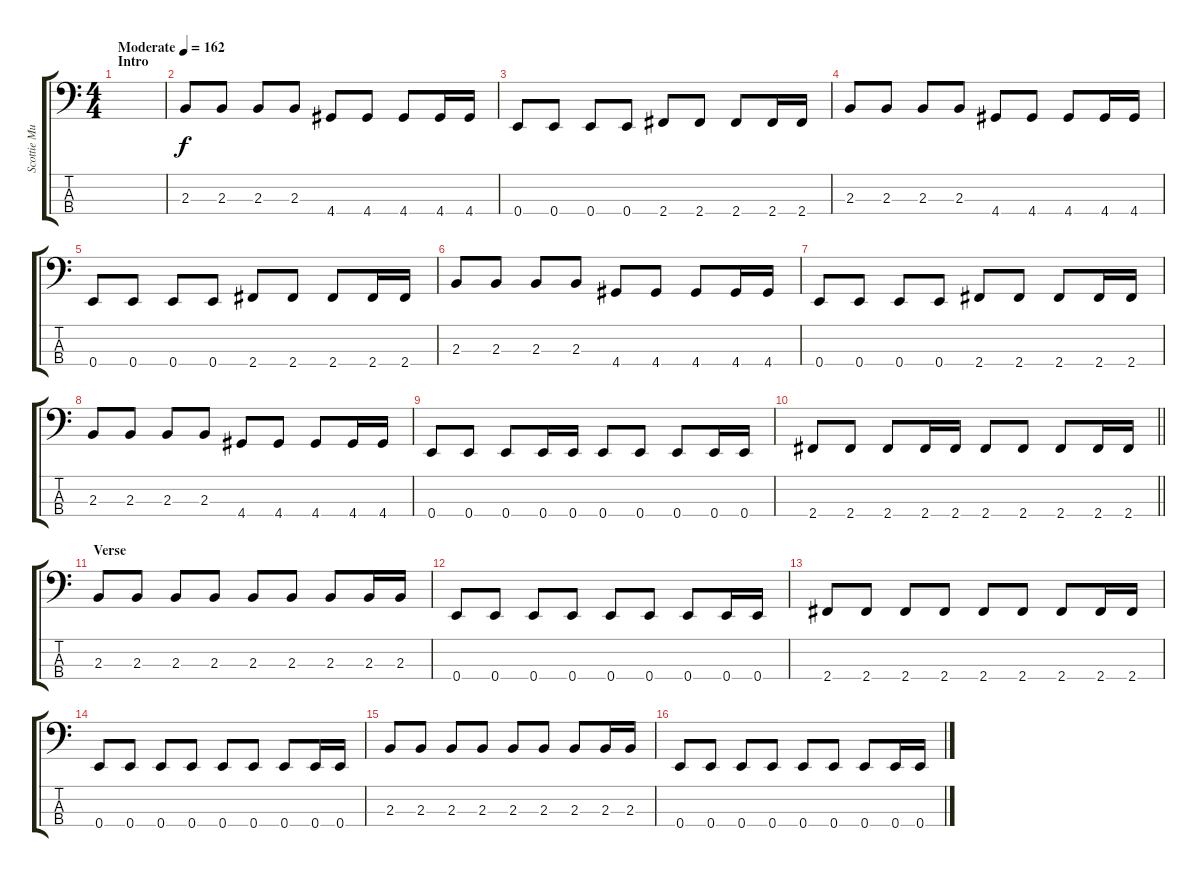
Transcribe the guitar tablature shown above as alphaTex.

\track ("Scottie Murphy - Bass" "Scottie Mu") {instrument electricbasspick}
\staff {score tabs}
\tuning (G2 D2 A1 E1) {hide}
\ts (4 4)
\section ("" "Intro")
\tempo (162 "Moderate")
\clef f4
\ks c
|
2.3.8 2.3.8 2.3.8 2.3.8 4.4.8 4.4.8 4.4.8 4.4.16 4.4.16 |
0.4.8 0.4.8 0.4.8 0.4.8 2.4.8 2.4.8 2.4.8 2.4.16 2.4.16 |
2.3.8 2.3.8 2.3.8 2.3.8 4.4.8 4.4.8 4.4.8 4.4.16 4.4.16 |
0.4.8 0.4.8 0.4.8 0.4.8 2.4.8 2.4.8 2.4.8 2.4.16 2.4.16 |
2.3.8 2.3.8 2.3.8 2.3.8 4.4.8 4.4.8 4.4.8 4.4.16 4.4.16 |
0.4.8 0.4.8 0.4.8 0.4.8 2.4.8 2.4.8 2.4.8 2.4.16 2.4.16 |
2.3.8 2.3.8 2.3.8 2.3.8 4.4.8 4.4.8 4.4.8 4.4.16 4.4.16 |
0.4.8 0.4.8 0.4.8 0.4.16 0.4.16 0.4.8 0.4.8 0.4.8 0.4.16 0.4.16 |
\barLineRight lightlight
2.4.8 2.4.8 2.4.8 2.4.16 2.4.16 2.4.8 2.4.8 2.4.8 2.4.16 2.4.16 |
\section ("" "Verse")
2.3.8 2.3.8 2.3.8 2.3.8 2.3.8 2.3.8 2.3.8 2.3.16 2.3.16 |
0.4.8 0.4.8 0.4.8 0.4.8 0.4.8 0.4.8 0.4.8 0.4.16 0.4.16 |
2.4.8 2.4.8 2.4.8 2.4.8 2.4.8 2.4.8 2.4.8 2.4.16 2.4.16 |
0.4.8 0.4.8 0.4.8 0.4.8 0.4.8 0.4.8 0.4.8 0.4.16 0.4.16 |
2.3.8 2.3.8 2.3.8 2.3.8 2.3.8 2.3.8 2.3.8 2.3.16 2.3.16 |
0.4.8 0.4.8 0.4.8 0.4.8 0.4.8 0.4.8 0.4.8 0.4.16 0.4.16
